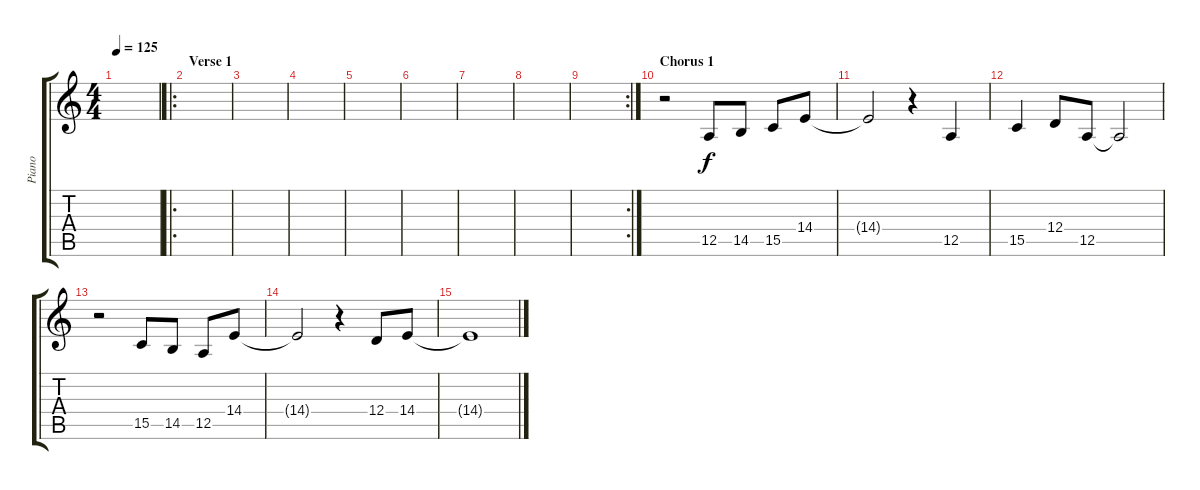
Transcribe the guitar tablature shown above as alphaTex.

\track ("Piano" "Piano") {instrument harpsichord}
\staff {score tabs}
\tuning (E4 B3 G3 D3 A2 E2) {hide}
\ts (4 4)
\tempo 125
\clef g2
\ks c
|
\ro
\section ("" "Verse 1")
|
|
|
|
|
|
|
\rc 2
|
\section ("" "Chorus 1")
r.2 12.5.8 14.5.8 15.5.8 14.4.8 |
14.4{t}.2 r.4 12.5.4 |
15.5.4 12.4.8 12.5.8 12.5{t}.2 |
r.2 15.5.8 14.5.8 12.5.8 14.4.8 |
14.4{t}.2 r.4 12.4.8 14.4.8 |
14.4{t}.1
